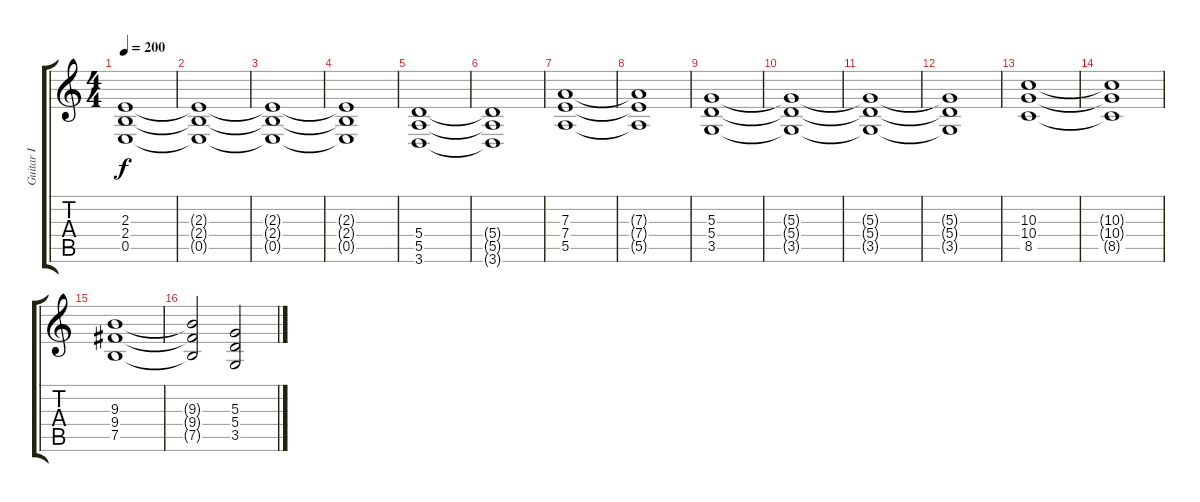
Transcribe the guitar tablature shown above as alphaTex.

\track ("Guitar I" "Guitar I") {instrument distortionguitar}
\staff {score tabs}
\tuning (B3 Gb3 D3 A2 E2 B1) {hide}
\ts (4 4)
\tempo 200
\clef g2
\ks c
(2.3 2.4 0.5).1{dy f} |
(2.3{t} 2.4{t} 0.5{t}).1 |
(2.3{t} 2.4{t} 0.5{t}).1 |
(2.3{t} 2.4{t} 0.5{t}).1 |
(5.4 5.5 3.6).1 |
(5.4{t} 5.5{t} 3.6{t}).1 |
(7.3 7.4 5.5).1 |
(7.3{t} 7.4{t} 5.5{t}).1 |
(5.3 5.4 3.5).1 |
(5.3{t} 5.4{t} 3.5{t}).1 |
(5.3{t} 5.4{t} 3.5{t}).1 |
(5.3{t} 5.4{t} 3.5{t}).1 |
(10.3 10.4 8.5).1 |
(10.3{t} 10.4{t} 8.5{t}).1 |
(9.3 9.4 7.5).1 |
(9.3{t} 9.4{t} 7.5{t}).2 (5.3 5.4 3.5).2
